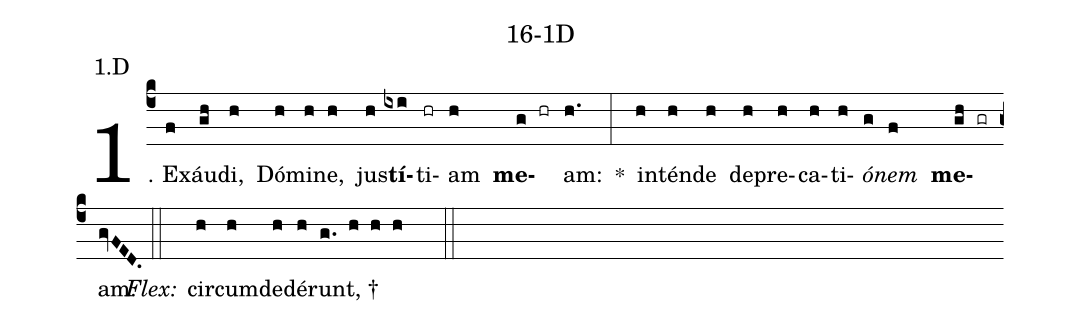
name: 16-1D;
annotation: 1.D;
%%
(c4)1. Ex(f)áu(gh)di,(h) Dó(h)mi(h)ne,(h) jus(h)<b>tí</b>(ixi)ti(hr)am(h) <b>me</b>(g hr)am:(h.) *(:) in(h)tén(h)de(h) de(h)pre(h)ca(h)ti(h)<i>ó</i>(g)<i>nem</i>(f) <b>me</b>(gh gr)am.(gvFED.) (::)
<i>Flex:</i>()  cir(h)cum(h)de(h)dé(h)runt, †(g. h h h  ::)
